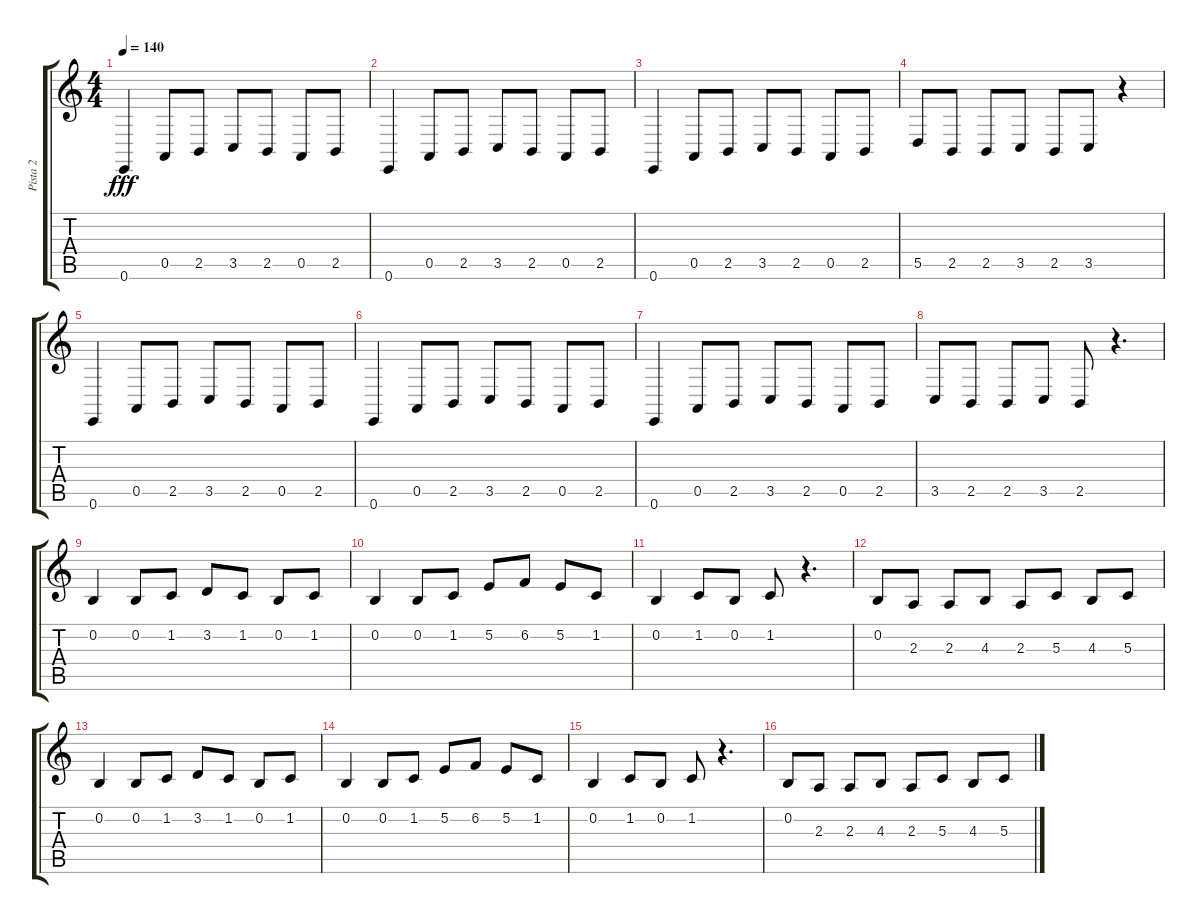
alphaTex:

\track ("Pista 2" "Pista 2") {instrument electricgrandpiano}
\staff {score tabs}
\tuning (E4 B3 G3 D3 A2 E2) {hide}
\ts (4 4)
\tempo 140
\clef g2
\ks c
0.6.4{dy fff} 0.5.8 2.5.8 3.5.8 2.5.8 0.5.8 2.5.8 |
0.6.4 0.5.8 2.5.8 3.5.8 2.5.8 0.5.8 2.5.8 |
0.6.4 0.5.8 2.5.8 3.5.8 2.5.8 0.5.8 2.5.8 |
5.5.8 2.5.8 2.5.8 3.5.8 2.5.8 3.5.8 r.4 |
0.6.4 0.5.8 2.5.8 3.5.8 2.5.8 0.5.8 2.5.8 |
0.6.4 0.5.8 2.5.8 3.5.8 2.5.8 0.5.8 2.5.8 |
0.6.4 0.5.8 2.5.8 3.5.8 2.5.8 0.5.8 2.5.8 |
3.5.8 2.5.8 2.5.8 3.5.8 2.5.8 r.4{d} |
0.2.4 0.2.8 1.2.8 3.2.8 1.2.8 0.2.8 1.2.8 |
0.2.4 0.2.8 1.2.8 5.2.8 6.2.8 5.2.8 1.2.8 |
0.2.4 1.2.8 0.2.8 1.2.8 r.4{d} |
0.2.8 2.3.8 2.3.8 4.3.8 2.3.8 5.3.8 4.3.8 5.3.8 |
0.2.4 0.2.8 1.2.8 3.2.8 1.2.8 0.2.8 1.2.8 |
0.2.4 0.2.8 1.2.8 5.2.8 6.2.8 5.2.8 1.2.8 |
0.2.4 1.2.8 0.2.8 1.2.8 r.4{d} |
0.2.8 2.3.8 2.3.8 4.3.8 2.3.8 5.3.8 4.3.8 5.3.8
